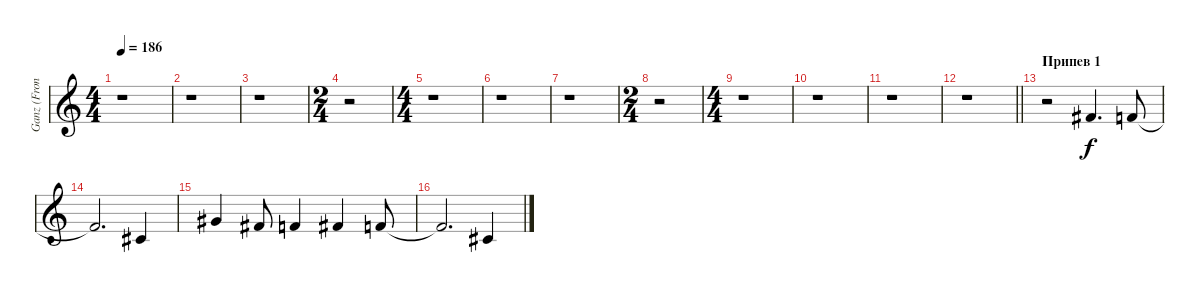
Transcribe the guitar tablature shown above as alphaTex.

\track ("Ganz (Front Vocal)" "Ganz (Fron") {instrument violin}
\staff {score}
\tuning (Eb4 Bb3 Gb3 Db3 Ab2 Db2) {hide}
\ts (4 4)
\tempo 186
\clef g2
\ks c
r.1{dy f} |
r.1 |
r.1 |
\ts (2 4)
r.2 |
\ts (4 4)
r.1 |
r.1 |
r.1 |
\ts (2 4)
r.2 |
\ts (4 4)
r.1 |
r.1 |
r.1 |
\barLineRight lightlight
r.1 |
\section ("" "Припев 1")
r.2 3.1.4{d} 2.1.8 |
2.1{t}.2{d} 3.2.4 |
5.1.4 3.1.8 2.1.4 3.1.4 2.1.8 |
2.1{t}.2{d} 3.2.4
